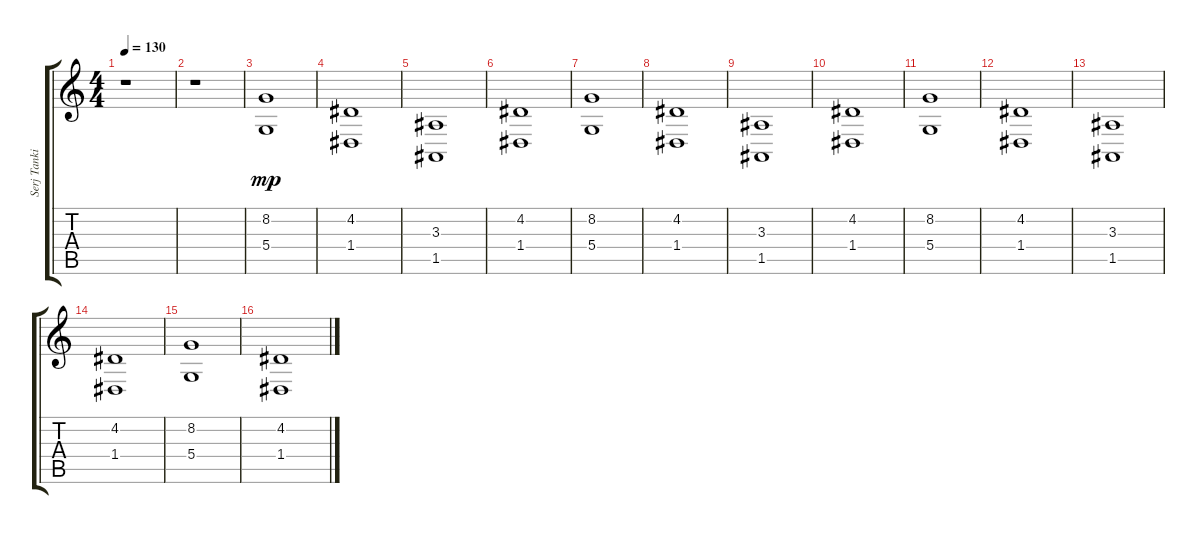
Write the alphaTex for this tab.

\track ("Serj Tankian" "Serj Tanki") {instrument cello}
\staff {score tabs}
\tuning (E4 B3 G3 D3 A2 E2) {hide}
\ts (4 4)
\tempo 130
\clef g2
\ks c
r.1{dy mp} |
r.1 |
(8.2 5.4).1 |
(4.2 1.4).1 |
(3.3 1.5).1 |
(4.2 1.4).1 |
(8.2 5.4).1 |
(4.2 1.4).1 |
(3.3 1.5).1 |
(4.2 1.4).1 |
(8.2 5.4).1 |
(4.2 1.4).1 |
(3.3 1.5).1 |
(4.2 1.4).1 |
(8.2 5.4).1 |
(4.2 1.4).1
